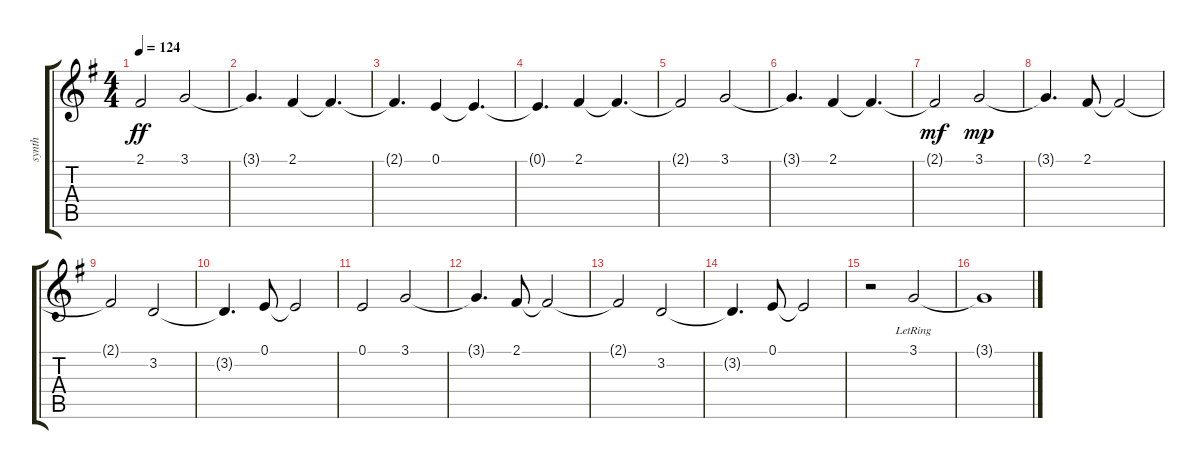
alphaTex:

\track ("synth" "synth") {instrument electricpiano1}
\staff {score tabs}
\tuning (E4 B3 G3 D3 A2 E2) {hide}
\ts (4 4)
\tempo 124
\clef g2
\ks g
2.1{t}.2{dy ff} 3.1.2 |
3.1{t}.4{d} 2.1.4 2.1{t}.4{d} |
2.1{t}.4{d} 0.1.4 0.1{t}.4{d} |
0.1{t}.4{d} 2.1.4 2.1{t}.4{d} |
2.1{t}.2 3.1.2 |
3.1{t}.4{d} 2.1.4 2.1{t}.4{d} |
2.1{t}.2{dy mf} 3.1.2{dy mp} |
3.1{t}.4{d} 2.1.8 2.1{t}.2 |
2.1{t}.2 3.2.2 |
3.2{t}.4{d} 0.1.8 0.1{t}.2 |
0.1.2 3.1.2 |
3.1{t}.4{d} 2.1.8 2.1{t}.2 |
2.1{t}.2 3.2.2 |
3.2{t}.4{d} 0.1.8 0.1{t}.2 |
r.2 3.1{lr}.2 |
3.1{t}.1
